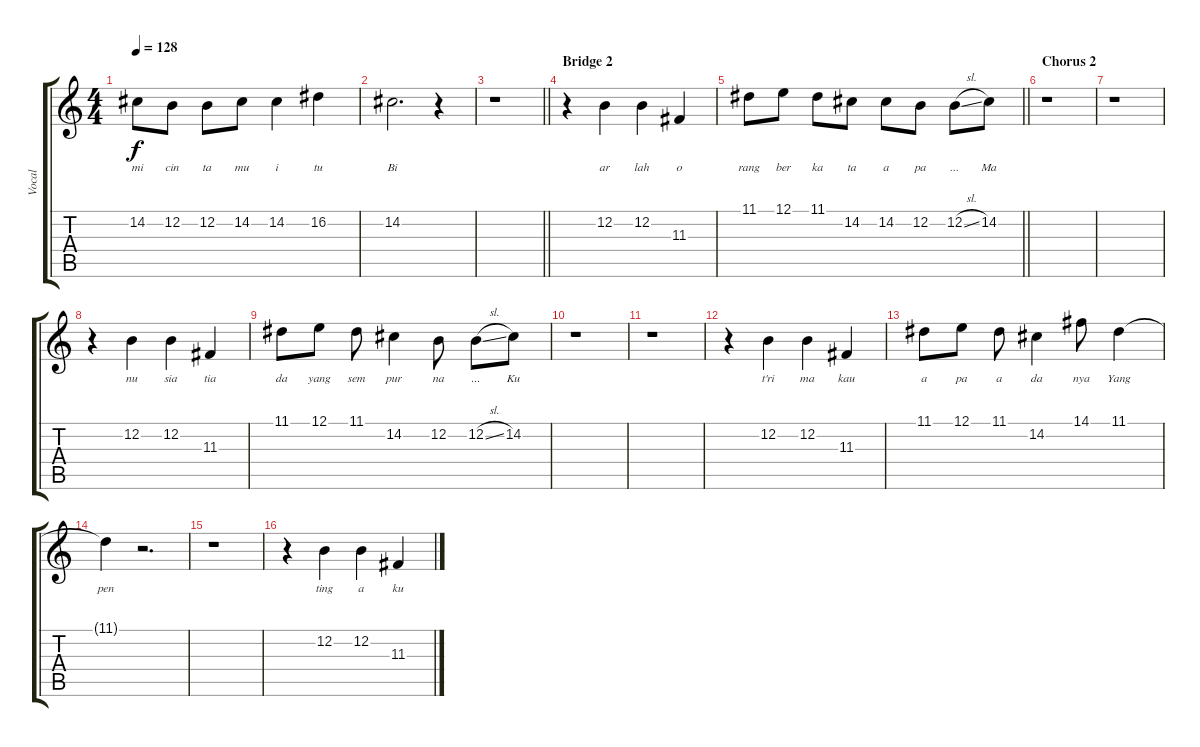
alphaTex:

\track ("Vocal" "Vocal") {instrument oboe}
\staff {score tabs}
\tuning (E4 B3 G3 D3 A2 E2) {hide}
\ts (4 4)
\tempo 128
\clef g2
\ks c
14.2.8{lyrics (0 "mi") lyrics (1 "") lyrics (2 "") lyrics (3 "") lyrics (4 "") dy f} 12.2.8{lyrics (0 "cin") lyrics (1 "") lyrics (2 "") lyrics (3 "") lyrics (4 "")} 12.2.8{lyrics (0 "ta") lyrics (1 "") lyrics (2 "") lyrics (3 "") lyrics (4 "")} 14.2.8{lyrics (0 "mu") lyrics (1 "") lyrics (2 "") lyrics (3 "") lyrics (4 "")} 14.2.4{lyrics (0 "i") lyrics (1 "") lyrics (2 "") lyrics (3 "") lyrics (4 "")} 16.2.4{lyrics (0 "tu") lyrics (1 "") lyrics (2 "") lyrics (3 "") lyrics (4 "")} |
14.2.2{d lyrics (0 "Bi") lyrics (1 "") lyrics (2 "") lyrics (3 "") lyrics (4 "")} r.4 |
\barLineRight lightlight
r.1 |
\section ("" "Bridge 2")
r.4 12.2.4{lyrics (0 "ar") lyrics (1 "") lyrics (2 "") lyrics (3 "") lyrics (4 "")} 12.2.4{lyrics (0 "lah") lyrics (1 "") lyrics (2 "") lyrics (3 "") lyrics (4 "")} 11.3.4{lyrics (0 "o") lyrics (1 "") lyrics (2 "") lyrics (3 "") lyrics (4 "")} |
\barLineRight lightlight
11.1.8{lyrics (0 "rang") lyrics (1 "") lyrics (2 "") lyrics (3 "") lyrics (4 "")} 12.1.8{lyrics (0 "ber") lyrics (1 "") lyrics (2 "") lyrics (3 "") lyrics (4 "")} 11.1.8{lyrics (0 "ka") lyrics (1 "") lyrics (2 "") lyrics (3 "") lyrics (4 "")} 14.2.8{lyrics (0 "ta") lyrics (1 "") lyrics (2 "") lyrics (3 "") lyrics (4 "")} 14.2.8{lyrics (0 "a") lyrics (1 "") lyrics (2 "") lyrics (3 "") lyrics (4 "")} 12.2.8{lyrics (0 "pa") lyrics (1 "") lyrics (2 "") lyrics (3 "") lyrics (4 "")} 12.2{sl}.8{lyrics (0 "...") lyrics (1 "") lyrics (2 "") lyrics (3 "") lyrics (4 "")} 14.2.8{lyrics (0 "Ma") lyrics (1 "") lyrics (2 "") lyrics (3 "") lyrics (4 "")} |
\section ("" "Chorus 2")
r.1 |
r.1 |
r.4 12.2.4{lyrics (0 "nu") lyrics (1 "") lyrics (2 "") lyrics (3 "") lyrics (4 "")} 12.2.4{lyrics (0 "sia") lyrics (1 "") lyrics (2 "") lyrics (3 "") lyrics (4 "")} 11.3.4{lyrics (0 "tia") lyrics (1 "") lyrics (2 "") lyrics (3 "") lyrics (4 "")} |
11.1.8{lyrics (0 "da") lyrics (1 "") lyrics (2 "") lyrics (3 "") lyrics (4 "")} 12.1.8{lyrics (0 "yang") lyrics (1 "") lyrics (2 "") lyrics (3 "") lyrics (4 "")} 11.1.8{lyrics (0 "sem") lyrics (1 "") lyrics (2 "") lyrics (3 "") lyrics (4 "")} 14.2.4{lyrics (0 "pur") lyrics (1 "") lyrics (2 "") lyrics (3 "") lyrics (4 "")} 12.2.8{lyrics (0 "na") lyrics (1 "") lyrics (2 "") lyrics (3 "") lyrics (4 "")} 12.2{sl}.8{lyrics (0 "...") lyrics (1 "") lyrics (2 "") lyrics (3 "") lyrics (4 "")} 14.2.8{lyrics (0 "Ku") lyrics (1 "") lyrics (2 "") lyrics (3 "") lyrics (4 "")} |
r.1 |
r.1 |
r.4 12.2.4{lyrics (0 "t'ri") lyrics (1 "") lyrics (2 "") lyrics (3 "") lyrics (4 "")} 12.2.4{lyrics (0 "ma") lyrics (1 "") lyrics (2 "") lyrics (3 "") lyrics (4 "")} 11.3.4{lyrics (0 "kau") lyrics (1 "") lyrics (2 "") lyrics (3 "") lyrics (4 "")} |
11.1.8{lyrics (0 "a") lyrics (1 "") lyrics (2 "") lyrics (3 "") lyrics (4 "")} 12.1.8{lyrics (0 "pa") lyrics (1 "") lyrics (2 "") lyrics (3 "") lyrics (4 "")} 11.1.8{lyrics (0 "a") lyrics (1 "") lyrics (2 "") lyrics (3 "") lyrics (4 "")} 14.2.4{lyrics (0 "da") lyrics (1 "") lyrics (2 "") lyrics (3 "") lyrics (4 "")} 14.1.8{lyrics (0 "nya") lyrics (1 "") lyrics (2 "") lyrics (3 "") lyrics (4 "")} 11.1.4{lyrics (0 "Yang") lyrics (1 "") lyrics (2 "") lyrics (3 "") lyrics (4 "")} |
11.1{t}.4{lyrics (0 "pen") lyrics (1 "") lyrics (2 "") lyrics (3 "") lyrics (4 "")} r.2{d} |
r.1 |
r.4 12.2.4{lyrics (0 "ting") lyrics (1 "") lyrics (2 "") lyrics (3 "") lyrics (4 "")} 12.2.4{lyrics (0 "a") lyrics (1 "") lyrics (2 "") lyrics (3 "") lyrics (4 "")} 11.3.4{lyrics (0 "ku") lyrics (1 "") lyrics (2 "") lyrics (3 "") lyrics (4 "")}
